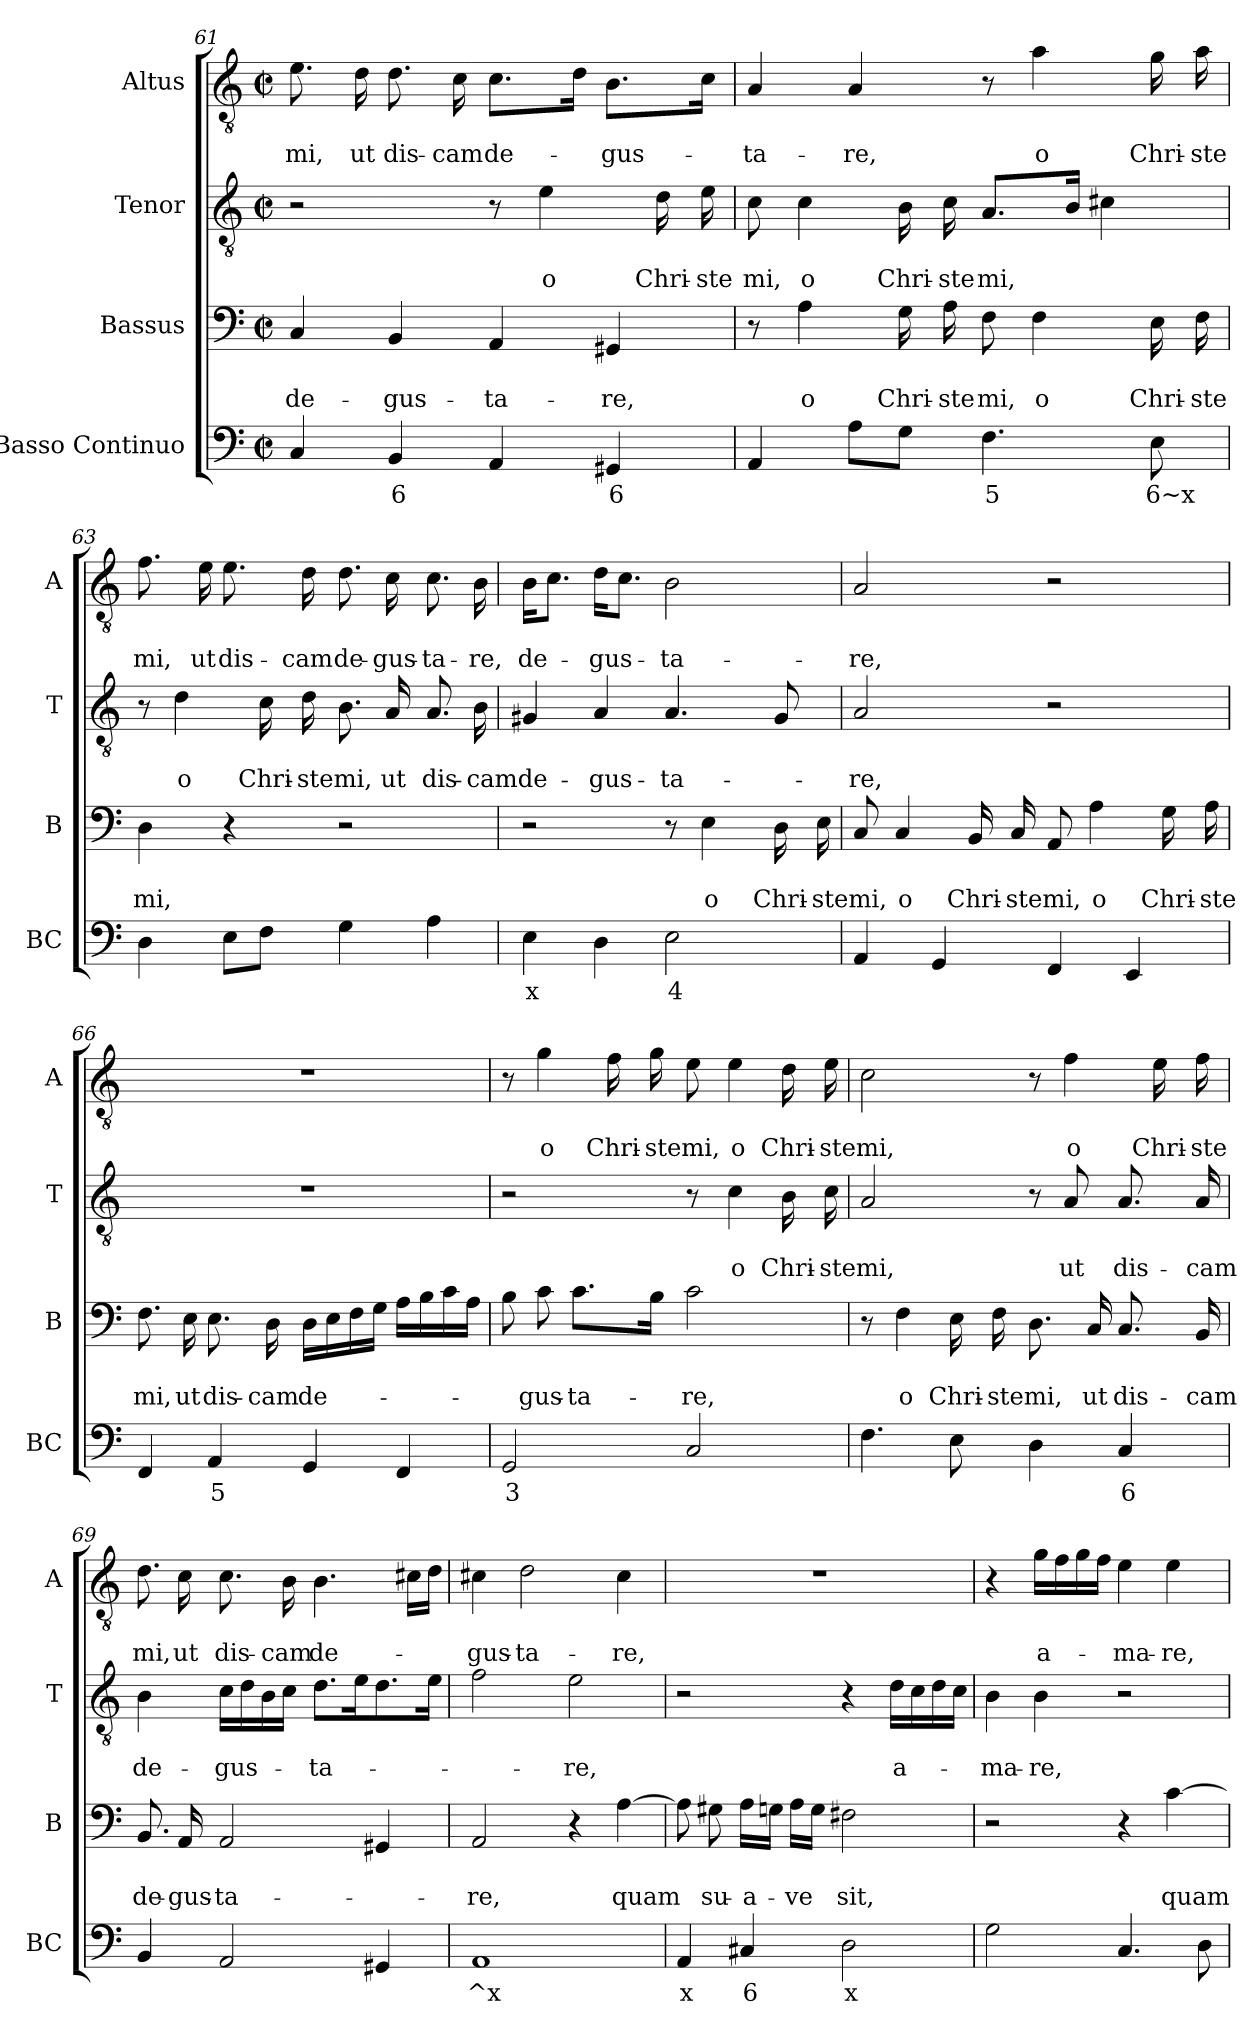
**kern	**text	**kern	**text	**text	**kern	**text	**text	**kern	**text	**text
*part4	*part4	*part3	*part3	*part3	*part2	*part2	*part2	*part1	*part1	*part1
*staff4	*staff4	*staff3	*staff3	*staff3	*staff2	*staff2	*staff2	*staff1	*staff1	*staff1
*I"Basso Continuo	*	*I"Bassus	*	*	*I"Tenor	*	*	*I"Altus	*	*
*I'BC	*	*I'B	*	*	*I'T	*	*	*I'A	*	*
!!LO:LB:g=z
*clefF4	*	*clefF4	*	*	*clefGv2	*	*	*clefGv2	*	*
*k[]	*	*k[]	*	*	*k[]	*	*	*k[]	*	*
*C:	*	*C:	*	*	*C:	*	*	*C:	*	*
*M2/2	*	*M2/2	*	*	*M2/2	*	*	*M2/2	*	*
*met(c|)	*	*met(c|)	*	*	*met(c|)	*	*	*met(c|)	*	*
=61	=61	=61	=61	=61	=61	=61	=61	=61	=61	=61
!	!	!	!	!LO:LY:b	!	!	!	!	!	!LO:LY:b
4C/	.	4C/	.	de-	2r	.	.	8.e\	.	mi,
!	!	!	!	!	!	!	!	!	!	!LO:LY:b
.	.	.	.	.	.	.	.	16d\	.	ut
!	!LO:LY:b	!	!	!LO:LY:b	!	!	!	!	!	!LO:LY:b
4BB/	6	4BB/	.	-gus-	.	.	.	8.d\	.	dis-
!	!	!	!	!	!	!	!	!	!	!LO:LY:b
.	.	.	.	.	.	.	.	16c\	.	-cam
!	!	!	!	!LO:LY:b	!	!	!	!	!	!LO:LY:b
4AA/	.	4AA/	.	-ta-	8r	.	.	8.c\L	.	de-
!	!	!	!	!	!	!	!LO:LY:b	!	!	!
.	.	.	.	.	4e\	.	o	.	.	.
.	.	.	.	.	.	.	.	16d\Jk	.	.
!	!LO:LY:b	!	!	!LO:LY:b	!	!	!	!	!	!LO:LY:b
4GG#X/	6	4GG#X/	.	-re,	.	.	.	8.B\L	.	-gus-
!	!	!	!	!	!	!	!LO:LY:b	!	!	!
.	.	.	.	.	16d\	.	Chri-	.	.	.
!	!	!	!	!	!	!	!LO:LY:b	!	!	!
.	.	.	.	.	16e\	.	-ste	16c\Jk	.	.
=62	=62	=62	=62	=62	=62	=62	=62	=62	=62	=62
*^	*	*	*	*	*	*	*	*	*	*
!	!	!	!	!	!	!	!	!LO:LY:b	!	!	!LO:LY:b
4AA/	2ryy	.	8r	.	.	8c\	.	mi,	4A/	.	-ta-
!	!	!	!	!	!LO:LY:b	!	!	!LO:LY:b	!	!	!
.	.	.	4A\	.	o	4c\	.	o	.	.	.
!	!	!	!	!	!	!	!	!	!	!	!LO:LY:b
8A\L	.	.	.	.	.	.	.	.	4A/	.	-re,
!	!	!	!	!	!LO:LY:b	!	!	!LO:LY:b	!	!	!
8G\J	.	.	16G\	.	Chri-	16B\	.	Chri-	.	.	.
!	!	!	!	!	!LO:LY:b	!	!	!LO:LY:b	!	!	!
.	.	.	16A\	.	-ste	16c\	.	-ste	.	.	.
!	!	!LO:LY:b	!	!	!LO:LY:b	!	!	!LO:LY:b	!	!	!
4.F\	4ryy	5	8F\	.	mi,	8.A/L	.	mi,	8r	.	.
!	!	!	!	!	!LO:LY:b	!	!	!	!	!	!LO:LY:b
.	.	.	4F\	.	o	.	.	.	4a\	.	o
.	.	.	.	.	.	16B/Jk	.	.	.	.	.
!	!	!LO:LY:b	!	!	!	!	!	!	!	!	!
.	8ryy	5~x	.	.	.	4c#X\	.	.	.	.	.
!	!	!LO:LY:b	!	!	!LO:LY:b	!	!	!	!	!	!LO:LY:b
8E\	8ryy	6~x	16E\	.	Chri-	.	.	.	16g\	.	Chri-
!	!	!	!	!	!LO:LY:b	!	!	!	!	!	!LO:LY:b
.	.	.	16F\	.	-ste	.	.	.	16a\	.	-ste
*v	*v	*	*	*	*	*	*	*	*	*	*
!!LO:LB:g=z
=63	=63	=63	=63	=63	=63	=63	=63	=63	=63	=63
!	!	!	!	!LO:LY:b	!	!	!	!	!	!LO:LY:b
4D\	.	4D\	.	mi,	8r	.	.	8.f\	.	mi,
!	!	!	!	!	!	!	!LO:LY:b	!	!	!
.	.	.	.	.	4d\	.	o	.	.	.
!	!	!	!	!	!	!	!	!	!	!LO:LY:b
.	.	.	.	.	.	.	.	16e\	.	ut
!	!	!	!	!	!	!	!	!	!	!LO:LY:b
8E\L	.	4r	.	.	.	.	.	8.e\	.	dis-
!	!	!	!	!	!	!	!LO:LY:b	!	!	!
8F\J	.	.	.	.	16c\	.	Chri-	.	.	.
!	!	!	!	!	!	!	!LO:LY:b	!	!	!LO:LY:b
.	.	.	.	.	16d\	.	-ste	16d\	.	-cam
!	!	!	!	!	!	!	!LO:LY:b	!	!	!LO:LY:b
4G\	.	2r	.	.	8.B\	.	mi,	8.d\	.	de-
!	!	!	!	!	!	!	!LO:LY:b	!	!	!LO:LY:b
.	.	.	.	.	16A/	.	ut	16c\	.	-gus-
!	!	!	!	!	!	!	!LO:LY:b	!	!	!LO:LY:b
4A\	.	.	.	.	8.A/	.	dis-	8.c\	.	-ta-
!	!	!	!	!	!	!	!LO:LY:b	!	!	!LO:LY:b
.	.	.	.	.	16B\	.	-cam	16B\	.	-re,
=64	=64	=64	=64	=64	=64	=64	=64	=64	=64	=64
*^	*	*	*	*	*	*	*	*	*	*
!	!	!LO:LY:b	!	!	!	!	!	!LO:LY:b	!	!	!LO:LY:b
4E\	4ryy	x	2r	.	.	4G#X/	.	de-	16B\KL	.	de-
.	.	.	.	.	.	.	.	.	8.c\J	.	.
!	!	!	!	!	!	!	!	!LO:LY:b	!	!	!LO:LY:b
4D\	4ryy	.	.	.	.	4A/	.	-gus-	16d\KL	.	-gus-
.	.	.	.	.	.	.	.	.	8.c\J	.	.
!	!	!LO:LY:b	!	!	!	!	!	!LO:LY:b	!	!	!LO:LY:b
2E\	4ryy	4	8r	.	.	4.A/	.	-ta-	2B\	.	-ta-
!	!	!	!	!	!LO:LY:b	!	!	!	!	!	!
.	.	.	4E\	.	o	.	.	.	.	.	.
.	8ryy	.	.	.	.	.	.	.	.	.	.
!	!	!LO:LY:b	!	!	!LO:LY:b	!	!	!	!	!	!
.	8ryy	x	16D\	.	Chri-	8G#/	.	.	.	.	.
!	!	!	!	!	!LO:LY:b	!	!	!	!	!	!
.	.	.	16E\	.	-ste	.	.	.	.	.	.
*v	*v	*	*	*	*	*	*	*	*	*	*
=65	=65	=65	=65	=65	=65	=65	=65	=65	=65	=65
!	!	!	!	!LO:LY:b	!	!	!LO:LY:b	!	!	!LO:LY:b
4AA/	.	8C/	.	mi,	2A/	.	-re,	2A/	.	-re,
!	!	!	!	!LO:LY:b	!	!	!	!	!	!
.	.	4C/	.	o	.	.	.	.	.	.
4GG/	.	.	.	.	.	.	.	.	.	.
!	!	!	!	!LO:LY:b	!	!	!	!	!	!
.	.	16BB/	.	Chri-	.	.	.	.	.	.
!	!	!	!	!LO:LY:b	!	!	!	!	!	!
.	.	16C/	.	-ste	.	.	.	.	.	.
!	!	!	!	!LO:LY:b	!	!	!	!	!	!
4FF/	.	8AA/	.	mi,	2r	.	.	2r	.	.
!	!	!	!	!LO:LY:b	!	!	!	!	!	!
.	.	4A\	.	o	.	.	.	.	.	.
4EE/	.	.	.	.	.	.	.	.	.	.
!	!	!	!	!LO:LY:b	!	!	!	!	!	!
.	.	16G\	.	Chri-	.	.	.	.	.	.
!	!	!	!	!LO:LY:b	!	!	!	!	!	!
.	.	16A\	.	-ste	.	.	.	.	.	.
!!LO:PB:g=z
=66	=66	=66	=66	=66	=66	=66	=66	=66	=66	=66
*^	*	*	*	*	*	*	*	*	*	*
!	!	!	!	!	!LO:LY:b	!	!	!	!	!	!
4FF/	4ryy	.	8.F\	.	mi,	1r	.	.	1r	.	.
!	!	!	!	!	!LO:LY:b	!	!	!	!	!	!
.	.	.	16E\	.	ut	.	.	.	.	.	.
!	!	!LO:LY:b	!	!	!LO:LY:b	!	!	!	!	!	!
4AA/	8ryy	5	8.E\	.	dis-	.	.	.	.	.	.
.	16ryy	.	.	.	.	.	.	.	.	.	.
!	!	!LO:LY:b	!	!	!LO:LY:b	!	!	!	!	!	!
.	16ryy	6	16D\	.	-cam	.	.	.	.	.	.
!	!	!	!	!	!LO:LY:b	!	!	!	!	!	!
4GG/	2ryy	.	16D\LL	.	de-	.	.	.	.	.	.
.	.	.	16E\	.	.	.	.	.	.	.	.
.	.	.	16F\	.	.	.	.	.	.	.	.
.	.	.	16G\JJ	.	.	.	.	.	.	.	.
4FF/	.	.	16A\LL	.	.	.	.	.	.	.	.
.	.	.	16B\	.	.	.	.	.	.	.	.
.	.	.	16c\	.	.	.	.	.	.	.	.
.	.	.	16A\JJ	.	.	.	.	.	.	.	.
=67	=67	=67	=67	=67	=67	=67	=67	=67	=67	=67	=67
!	!	!LO:LY:b	!	!	!	!	!	!	!	!	!
2GG/	8ryy	3	8B\	.	.	2r	.	.	8r	.	.
!	!	!LO:LY:b	!	!	!LO:LY:b	!	!	!	!	!	!LO:LY:b
.	8ryy	4	8c\	.	-gus-	.	.	.	4g\	.	o
!	!	!	!	!	!LO:LY:b	!	!	!	!	!	!
.	8ryy	.	8.c\L	.	-ta-	.	.	.	.	.	.
!	!	!	!	!	!	!	!	!	!	!	!LO:LY:b
.	16ryy	.	.	.	.	.	.	.	16f\	.	Chri-
!	!	!LO:LY:b	!	!	!	!	!	!	!	!	!LO:LY:b
.	16ryy	3	16B\Jk	.	.	.	.	.	16g\	.	-ste
!	!	!	!	!	!LO:LY:b	!	!	!	!	!	!LO:LY:b
2C/	2ryy	.	2c\	.	-re,	8r	.	.	8e\	.	mi,
!	!	!	!	!	!	!	!	!LO:LY:b	!	!	!LO:LY:b
.	.	.	.	.	.	4c\	.	o	4e\	.	o
!	!	!	!	!	!	!	!	!LO:LY:b	!	!	!LO:LY:b
.	.	.	.	.	.	16B\	.	Chri-	16d\	.	Chri-
!	!	!	!	!	!	!	!	!LO:LY:b	!	!	!LO:LY:b
.	.	.	.	.	.	16c\	.	-ste	16e\	.	-ste
*v	*v	*	*	*	*	*	*	*	*	*	*
!!LO:LB:g=z
=68	=68	=68	=68	=68	=68	=68	=68	=68	=68	=68
!	!	!	!	!	!	!	!LO:LY:b	!	!	!LO:LY:b
4.F\	.	8r	.	.	2A/	.	mi,	2c\	.	mi,
!	!	!	!	!LO:LY:b	!	!	!	!	!	!
.	.	4F\	.	o	.	.	.	.	.	.
!	!	!	!	!LO:LY:b	!	!	!	!	!	!
8E\	.	16E\	.	Chri-	.	.	.	.	.	.
!	!	!	!	!LO:LY:b	!	!	!	!	!	!
.	.	16F\	.	-ste	.	.	.	.	.	.
!	!	!	!	!LO:LY:b	!	!	!	!	!	!
4D\	.	8.D\	.	mi,	8r	.	.	8r	.	.
!	!	!	!	!	!	!	!LO:LY:b	!	!	!LO:LY:b
.	.	.	.	.	8A/	.	ut	4f\	.	o
!	!	!	!	!LO:LY:b	!	!	!	!	!	!
.	.	16C/	.	ut	.	.	.	.	.	.
!	!LO:LY:b	!	!	!LO:LY:b	!	!	!LO:LY:b	!	!	!
4C/	6	8.C/	.	dis-	8.A/	.	dis-	.	.	.
!	!	!	!	!	!	!	!	!	!	!LO:LY:b
.	.	.	.	.	.	.	.	16e\	.	Chri-
!	!	!	!	!LO:LY:b	!	!	!LO:LY:b	!	!	!LO:LY:b
.	.	16BB/	.	-cam	16A/	.	-cam	16f\	.	-ste
=69	=69	=69	=69	=69	=69	=69	=69	=69	=69	=69
*^	*	*	*	*	*	*	*	*	*	*
!	!	!	!	!	!LO:LY:b	!	!	!LO:LY:b	!	!	!LO:LY:b
4BB/	4ryy	.	8.BB/	.	de-	4B\	.	de-	8.d\	.	mi,
!	!	!	!	!	!LO:LY:b	!	!	!	!	!	!LO:LY:b
.	.	.	16AA/	.	-gus-	.	.	.	16c\	.	ut
!	!	!	!	!	!LO:LY:b	!	!	!LO:LY:b	!	!	!LO:LY:b
2AA/	4ryy	.	2AA/	.	-ta-	16c\LL	.	-gus-	8.c\	.	dis-
.	.	.	.	.	.	16d\	.	.	.	.	.
.	.	.	.	.	.	16B\	.	.	.	.	.
!	!	!	!	!	!	!	!	!	!	!	!LO:LY:b
.	.	.	.	.	.	16c\JJ	.	.	16B\	.	-cam
!	!	!LO:LY:b	!	!	!	!	!	!LO:LY:b	!	!	!LO:LY:b
.	4ryy	$2	.	.	.	8.d\L	.	-ta-	4.B\	.	de-
.	.	.	.	.	.	16e\k	.	.	.	.	.
4GG#X/	4ryy	.	4GG#X/	.	.	8.d\	.	.	.	.	.
.	.	.	.	.	.	.	.	.	16c#X\LL	.	.
.	.	.	.	.	.	16e\Jk	.	.	16d\JJ	.	.
=70	=70	=70	=70	=70	=70	=70	=70	=70	=70	=70	=70
!	!	!LO:LY:b	!	!	!LO:LY:b	!	!	!	!	!	!LO:LY:b
1AA	4ryy	^x	2AA/	.	-re,	2f\	.	.	4c#X\	.	-gus-
!	!	!LO:LY:b	!	!	!	!	!	!	!	!	!LO:LY:b
.	4ryy	4	.	.	.	.	.	.	2d\	.	-ta-
!	!	!LO:LY:b	!	!	!	!	!	!LO:LY:b	!	!	!
.	4ryy	%	4r	.	.	2e\	.	-re,	.	.	.
!	!	!LO:LY:b	!	!	!LO:LY:b	!	!	!	!	!	!LO:LY:b
.	4ryy	x	[4A\	.	quam	.	.	.	4c#\	.	-re,
!!LO:LB:g=z
=71	=71	=71	=71	=71	=71	=71	=71	=71	=71	=71	=71
!	!	!LO:LY:b	!	!	!	!	!	!	!	!	!
*v	*v	*	*	*	*	*	*	*	*	*	*
4AA/	x	8A\]	.	.	2r	.	.	1r	.	.
!	!	!	!	!LO:LY:b	!	!	!	!	!	!
.	.	8G#X\	.	su-	.	.	.	.	.	.
!	!LO:LY:b	!	!	!LO:LY:b	!	!	!	!	!	!
4C#X/	6	16A\LL	.	-a-	.	.	.	.	.	.
.	.	16Gn\JJ	.	.	.	.	.	.	.	.
!	!	!	!	!LO:LY:b	!	!	!	!	!	!
.	.	16A\LL	.	-ve	.	.	.	.	.	.
.	.	16G\JJ	.	.	.	.	.	.	.	.
!	!LO:LY:b	!	!	!LO:LY:b	!	!	!	!	!	!
2D\	x	2F#X\	.	sit,	4r	.	.	.	.	.
!	!	!	!	!	!	!	!LO:LY:b	!	!	!
.	.	.	.	.	16d\LL	.	a-	.	.	.
.	.	.	.	.	16c\	.	.	.	.	.
.	.	.	.	.	16d\	.	.	.	.	.
.	.	.	.	.	16c\JJ	.	.	.	.	.
=72	=72	=72	=72	=72	=72	=72	=72	=72	=72	=72
!	!	!	!	!	!	!	!LO:LY:b	!	!	!
2G\	.	2r	.	.	4B\	.	-ma-	4r	.	.
!	!	!	!	!	!	!	!LO:LY:b	!	!	!LO:LY:b
.	.	.	.	.	4B\	.	-re,	16g\LL	.	a-
.	.	.	.	.	.	.	.	16f\	.	.
.	.	.	.	.	.	.	.	16g\	.	.
.	.	.	.	.	.	.	.	16f\JJ	.	.
!	!	!	!	!	!	!	!	!	!	!LO:LY:b
4.C/	.	4r	.	.	2r	.	.	4e\	.	-ma-
!	!	!	!	!LO:LY:b	!	!	!	!	!	!LO:LY:b
.	.	[4c\	.	quam	.	.	.	4e\	.	-re,
8D\	.	.	.	.	.	.	.	.	.	.
=	=	=	=	=	=	=	=	=	=	=
*-	*-	*-	*-	*-	*-	*-	*-	*-	*-	*-
